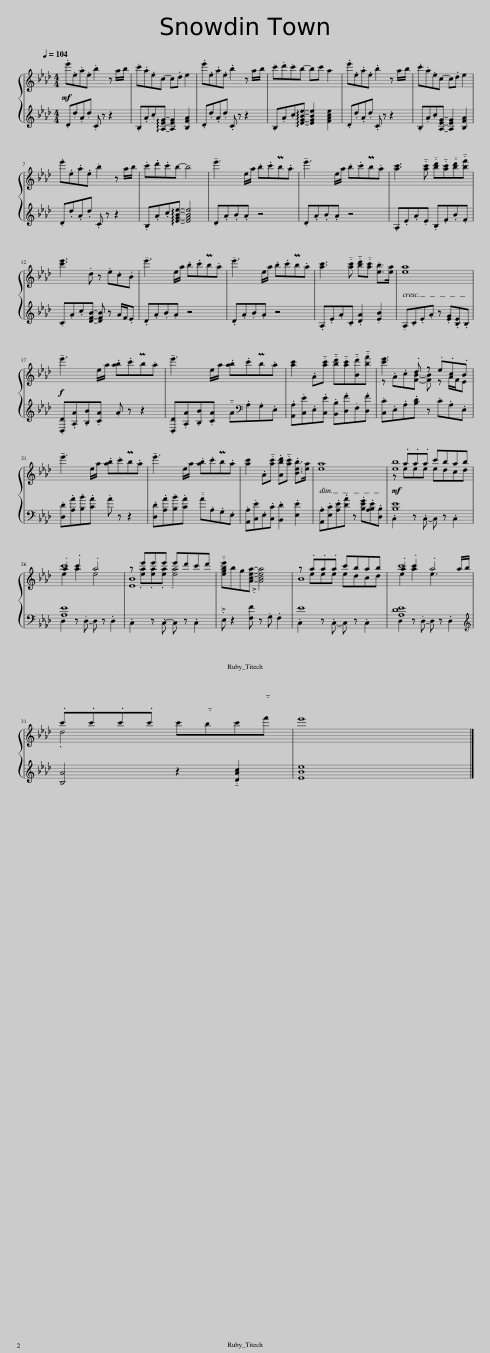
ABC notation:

X:1
%%score { ( 1 3 4 ) | ( 2 5 ) }
L:1/8
Q:1/4=104
M:4/4
I:linebreak $
K:Ab
V:1 treble
V:3 treble
V:4 treble
V:2 treble
V:5 treble
V:1
!mf! .e'.e.a.e .b2 z a/b/ | .c'.a.ec- c.d e2 | .e'.e.a.e .b2 z a/b/ | .c'.d'.c'b- bc' a2 | .e'.e.a.e .b2 z a/b/ | %5
 .c'.a.ec- c.d e2 |$ .e'.e.a.e .b2 z a/b/ | .c'.d'.c'b- b4 | !tenuto!e'3 e/a/ .b.c'Pb.a | !tenuto!e'3 e/a/ .b.c'Pb.a | %10
 [ac']3 !tenuto!.[ac'] !tenuto!.[bd']!tenuto!.[ac']!tenuto!.[bd']!tenuto!.[bf'] |$ [c'e']3 .d z .e.c.B | !tenuto!e'3 e/a/ .b.c'Pb.a | !tenuto!e'3 e/a/ .b.c'Pb.a | [ac']3 !tenuto!.[ac'] !tenuto!.[bd']!tenuto!.[ac'] .[eb]>[ea] | %15
 [ea]8 |$!f! !tenuto!e'3 e/a/ .[ab].c'Pb.a | !tenuto!e'3 e/a/ .[ab].c'Pb.a | [ac']2 .A!tenuto!.[ac'] !tenuto!.[bd']!tenuto!.[ac']!tenuto!.[Bd']!tenuto!.[bf'] | [c'e']3 .d z .e.c.B |$ %20
 !tenuto!e'3 e/a/ .[ab].c'Pb.a | !tenuto!e'3 e/a/ .[ab].c'Pb.a | [ac']2 .A!tenuto!.[ac'] .[Abd']!tenuto!.[ac'] .[Beb]>[ea] | [ea]8 |!mf! z eee edcd |$ %25
 e2 a2 e4 | z e'e'e' e'd'c'd' | !tenuto!.[egbe']bg[Acea]- [Acea]4 | z eee edcd | e2 a2 e3 a/b/ |$ %30
 .c'.c'.c'.c' c'!tenuto!.bc'!tenuto!.f' | e'8 |] %32
V:2
 .D.d.A.d .C z z2 | .B,.A.c!arpeggio![A,EG]- [A,EG]2 [B,FA]2 | .D.d.A.d .C z z2 | .B,.A.c!arpeggio![EGBe]- [EGBe]2 [FAce]2 | .D.d.A.d .C z z2 | %5
 .B,.A.c[A,EG]- [A,EG]2 [B,FA]2 |$ .D.d.A.d .C z z2 | .B,.A.c!arpeggio![EGBe]- [EGBe]4 | .D.A.B.A z4 | .D.A.B.A z4 | %10
 .A,.E.A.E .B,.F.B.F |$ .C.A.c[DFB]- [DFB] z A/F/.E | .D.A.B.A z4 | .D.A.B.A z4 | .A,.E.A.C .[DA]2 .[EB]2 | %15
 .A,.C.E.A z .[EG].[B,E].B, |$ .[D,D].[A,A].[B,B].[CA] .A z z2 | .[D,D].[A,A].[B,B].[CA] !tenuto!.A[K:bass].A,.G,.E, | .[A,,A,].[C,E].E,.[C,E] .[B,,B,].[D,F].F,.[D,F] | .[C,C].E,.A,.[B,D] z .C.A,.E, |$ %20
 .[D,D].[A,A].[B,B].[CA] .A z z2 | .[D,D].[A,A].[B,B].[CA] !tenuto!.A.A,.G,.E, | .[A,,A,].[C,E].E,.[C,C] .[B,,D]2 .[E,E]2 | .[A,,A,].[E,C].[A,E].[DA] z .[B,EG].[A,B,E].[D,B,] | .C,2 z .C,- C, z .C,2 |$ %25
 .D,2 z .D,- D, z .D,2 | .C,2 z .C,- C, z .C,2 | .E, z2 .[F,F] z .G, .F,2 | .C,2 z .C,- C, z .C,2 | .D,2 z .D,- D, z .D,2 |$ %30
[K:treble] [B,A]4 z2 !tenuto!.[DAc]2 | [EBe]8 |] %32
V:3
 x8 | x8 | x8 | x8 | x8 | %5
 x8 |$ x8 | x8 | x8 | x8 | %10
 x8 |$ x8 | x8 | x8 | x8 | %15
 x8 |$ x8 | x8 | x8 | z .A.c[FB]- [FB] z A/F/E |$ %20
 x8 | x8 | x8 | x8 | x .a.a.a c'bab |$ %25
 .a2 .c'2 .a4 | x .[ea].[ea].[ea] .[ea]4 | x8 | x .a.a.a c'bab | .a2 .c'2 .a4 |$ %30
 .d4 x4 | x8 |] %32
V:4
 x8 | x8 | x8 | x8 | x8 | %5
 x8 |$ x8 | x8 | x8 | x8 | %10
 x8 |$ x8 | x8 | x8 | x8 | %15
 x8 |$ x8 | x8 | x8 | x8 |$ %20
 x8 | x8 | x8 | x8 | [eb]8 |$ %25
 c'8 | [EB]8 | x8 | B8 | c'8 |$ %30
 x8 | x8 |] %32
V:5
 x8 | x8 | x8 | x8 | x8 | %5
 x8 |$ x8 | x8 | x8 | x8 | %10
 x8 |$ x8 | x8 | x8 | x8 | %15
 x8 |$ x8 | x5[K:bass] x3 | x8 | x8 |$ %20
 x8 | x8 | x8 | x8 | [B,E]8 |$ %25
 [A,E]8 | x8 | x8 | E8 | [A,DE]8 |$ %30
[K:treble] x8 | x8 |] %32
